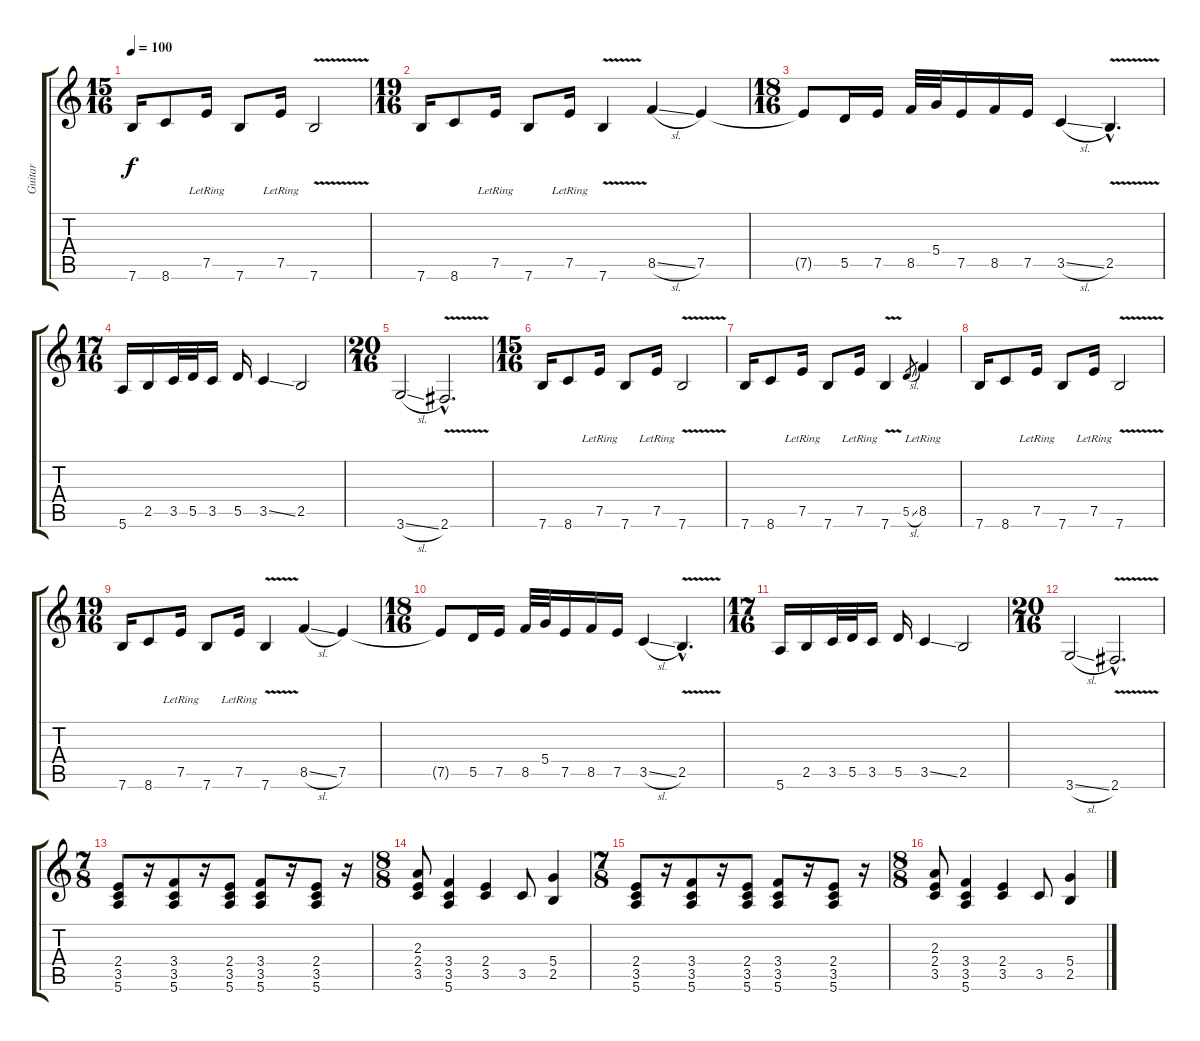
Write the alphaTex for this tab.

\track ("Guitar" "Guitar") {instrument electricguitarjazz}
\staff {score tabs}
\tuning (E4 B3 G3 D3 A2 E2) {hide}
\ts (15 16)
\tempo 100
\clef g2
\ks c
7.6.16{dy f} 8.6.8 7.5{lr}.16 7.6.8 7.5{lr}.16 7.6{v}.2 |
\ts (19 16)
7.6.16 8.6.8 7.5{lr}.16 7.6.8 7.5{lr}.16 7.6{v}.4 8.5{sl}.4 7.5.4 |
\ts (18 16)
7.5{t}.8 5.5.16 7.5.16 8.5.32 5.4.32 7.5.16 8.5.16 7.5.16 3.5{sl}.4 2.5{v hac}.4{d} |
\ts (17 16)
5.6.16 2.5.16 3.5.32 5.5.32 3.5.16 5.5.16 3.5{ss}.4 2.5.2 |
\ts (20 16)
3.6{sl}.2 2.6{v hac}.2{d} |
\ts (15 16)
7.6.16 8.6.8 7.5{lr}.16 7.6.8 7.5{lr}.16 7.6{v}.2 |
7.6.16 8.6.8 7.5{lr}.16 7.6.8 7.5{lr}.16 7.6{v}.4 5.5{sl}.8{gr} 8.5{lr}.4 |
7.6.16 8.6.8 7.5{lr}.16 7.6.8 7.5{lr}.16 7.6{v}.2 |
\ts (19 16)
7.6.16 8.6.8 7.5{lr}.16 7.6.8 7.5{lr}.16 7.6{v}.4 8.5{sl}.4 7.5.4 |
\ts (18 16)
7.5{t}.8 5.5.16 7.5.16 8.5.32 5.4.32 7.5.16 8.5.16 7.5.16 3.5{sl}.4 2.5{v hac}.4{d} |
\ts (17 16)
5.6.16 2.5.16 3.5.32 5.5.32 3.5.16 5.5.16 3.5{ss}.4 2.5.2 |
\ts (20 16)
3.6{sl}.2 2.6{v hac}.2{d} |
\ts (7 8)
(2.4 3.5 5.6).8 r.16 (3.4 3.5 5.6).8 r.16 (2.4 3.5 5.6).8 (3.4 3.5 5.6).8 r.16 (2.4 3.5 5.6).8 r.16 |
\ts (8 8)
(2.3 2.4 3.5).8 (3.4 3.5 5.6).4 (2.4 3.5).4 3.5.8 (5.4 2.5).4 |
\ts (7 8)
(2.4 3.5 5.6).8 r.16 (3.4 3.5 5.6).8 r.16 (2.4 3.5 5.6).8 (3.4 3.5 5.6).8 r.16 (2.4 3.5 5.6).8 r.16 |
\ts (8 8)
(2.3 2.4 3.5).8 (3.4 3.5 5.6).4 (2.4 3.5).4 3.5.8 (5.4 2.5).4
